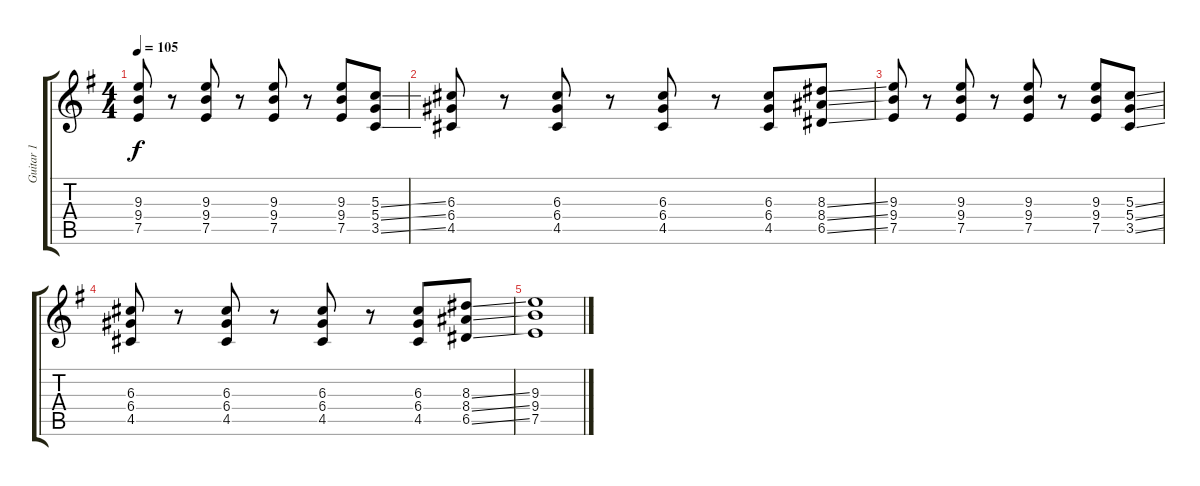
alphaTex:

\track ("Guitar 1" "Guitar 1") {instrument overdrivenguitar}
\staff {score tabs}
\tuning (E4 B3 G3 D3 A2 E2) {hide}
\ts (4 4)
\tempo 105
\clef g2
\ks g
(9.3 9.4 7.5).8{dy f} r.8 (9.3 9.4 7.5).8 r.8 (9.3 9.4 7.5).8 r.8 (9.3 9.4 7.5).8 (5.3{ss} 5.4{ss} 3.5{ss}).8 |
(6.3 6.4 4.5).8 r.8 (6.3 6.4 4.5).8 r.8 (6.3 6.4 4.5).8 r.8 (6.3 6.4 4.5).8 (8.3{ss} 8.4{ss} 6.5{ss}).8 |
(9.3 9.4 7.5).8 r.8 (9.3 9.4 7.5).8 r.8 (9.3 9.4 7.5).8 r.8 (9.3 9.4 7.5).8 (5.3{ss} 5.4{ss} 3.5{ss}).8 |
(6.3 6.4 4.5).8 r.8 (6.3 6.4 4.5).8 r.8 (6.3 6.4 4.5).8 r.8 (6.3 6.4 4.5).8 (8.3{ss} 8.4{ss} 6.5{ss}).8 |
(9.3 9.4 7.5).1
